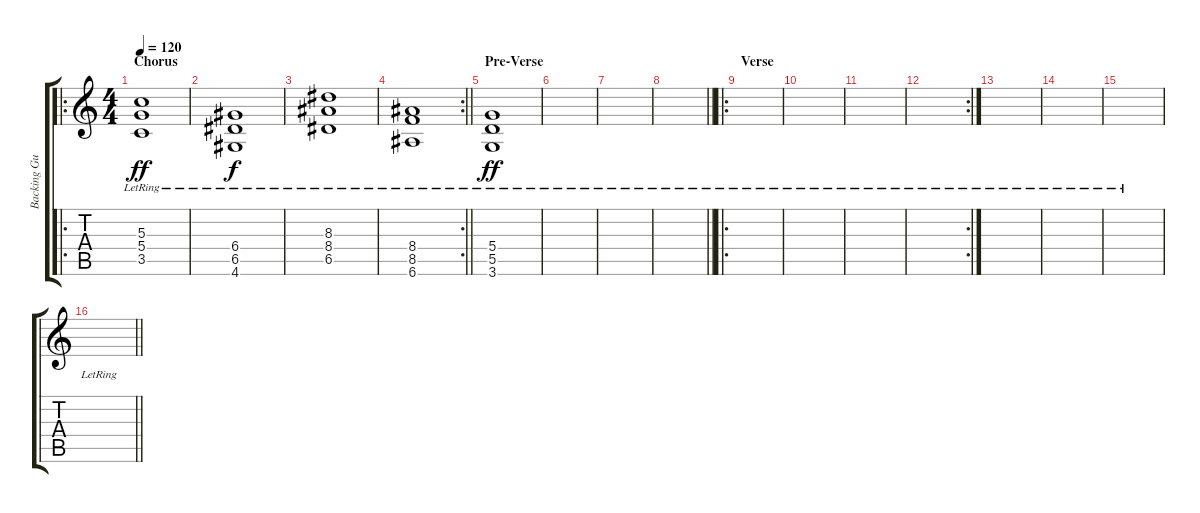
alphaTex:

\track ("Backing Guitar" "Backing Gu") {instrument distortionguitar}
\staff {score tabs}
\tuning (E4 B3 G3 D3 A2 E2) {hide}
\ro
\ts (4 4)
\section ("" "Chorus")
\tempo 120
\clef g2
\ks c
(5.3{lr} 5.4{lr} 3.5{lr}).1{dy ff} |
(6.4 6.5{lr} 4.6).1{dy f} |
(8.3 8.4 6.5{lr}).1 |
\rc 2
\barLineRight lightlight
(8.4 8.5{lr} 6.6).1 |
\section ("" "Pre-Verse")
(5.4 5.5 3.6{lr}).1{dy ff} |
|
|
\barLineRight lightlight
|
\ro
\section ("" "Verse")
|
|
|
\rc 2
|
|
|
|
\barLineRight lightlight
